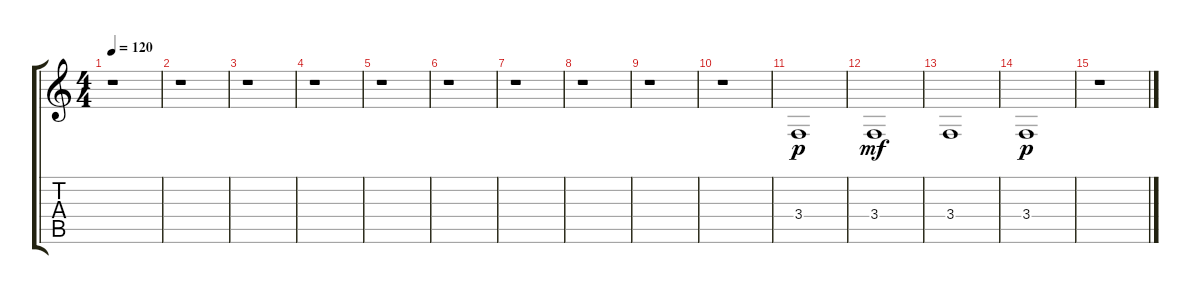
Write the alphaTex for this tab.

\track "" {instrument pad8sweep}
\staff {score tabs}
\tuning (E4 B3 G3 D3 A2 E2) {hide}
\ts (4 4)
\tempo 120
\clef g2
\ks c
r.1{dy p} |
r.1 |
r.1 |
r.1 |
r.1 |
r.1 |
r.1 |
r.1 |
r.1 |
r.1 |
3.4.1{volume 11 balance 8} |
3.4.1{dy mf} |
3.4.1 |
3.4.1{dy p} |
r.1
